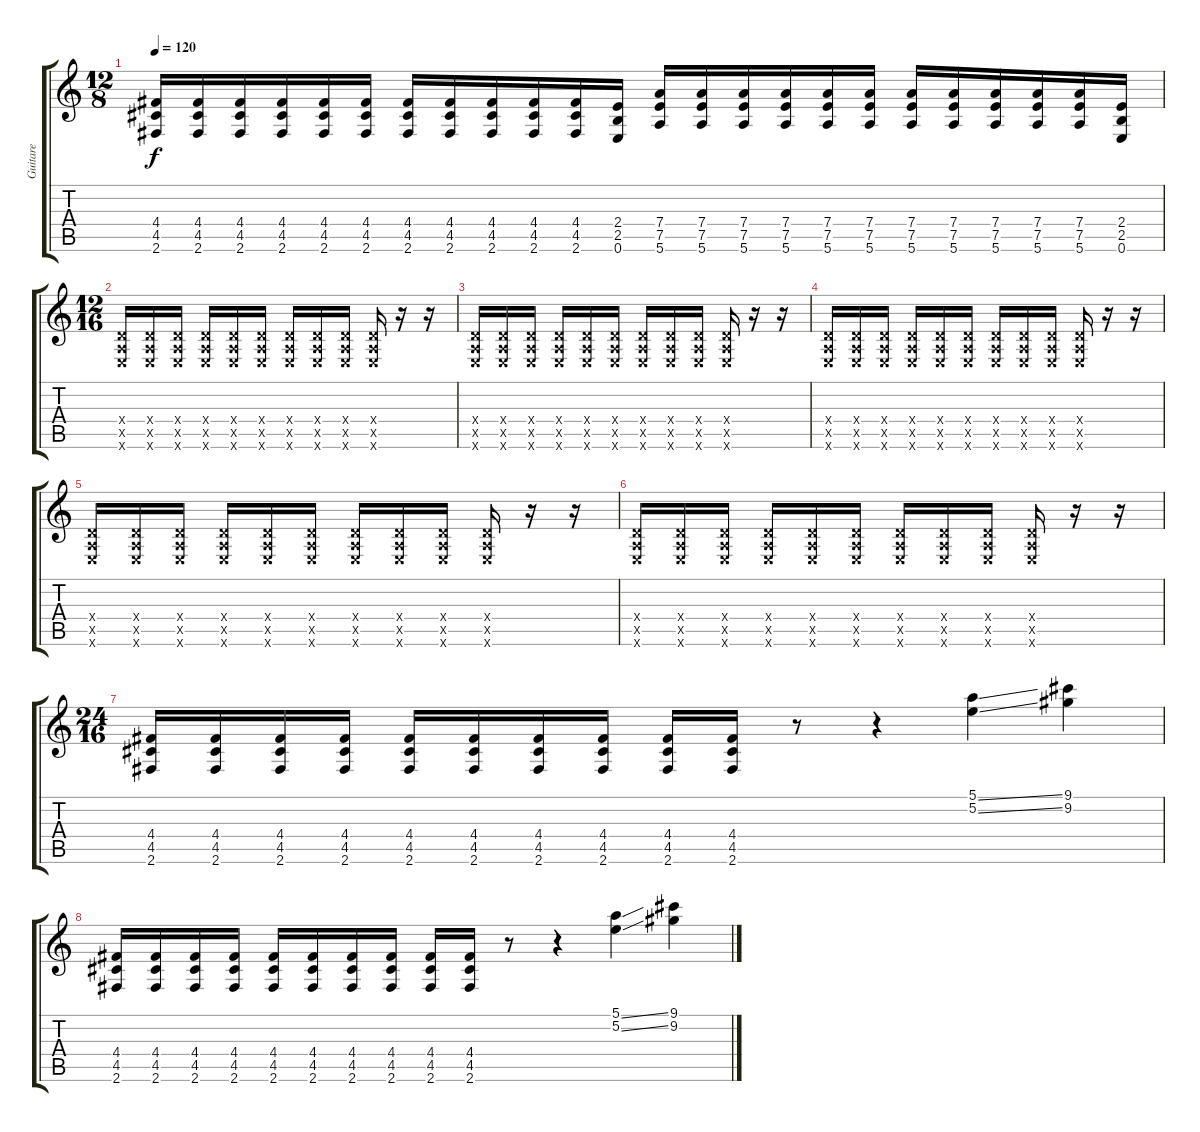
\track ("Guitare" "Guitare") {instrument distortionguitar}
\staff {score tabs}
\tuning (E4 B3 G3 D3 A2 E2) {hide}
\ts (12 8)
\tempo 120
\clef g2
\ks c
(4.4 4.5 2.6).16{dy f} (4.4 4.5 2.6).16 (4.4 4.5 2.6).16 (4.4 4.5 2.6).16 (4.4 4.5 2.6).16 (4.4 4.5 2.6).16 (4.4 4.5 2.6).16 (4.4 4.5 2.6).16 (4.4 4.5 2.6).16 (4.4 4.5 2.6).16 (4.4 4.5 2.6).16 (2.4 2.5 0.6).16 (7.4 7.5 5.6).16 (7.4 7.5 5.6).16 (7.4 7.5 5.6).16 (7.4 7.5 5.6).16 (7.4 7.5 5.6).16 (7.4 7.5 5.6).16 (7.4 7.5 5.6).16 (7.4 7.5 5.6).16 (7.4 7.5 5.6).16 (7.4 7.5 5.6).16 (7.4 7.5 5.6).16 (2.4 2.5 0.6).16 |
\ts (12 16)
(0.4{x} 0.5{x} 0.6{x}).16 (0.4{x} 0.5{x} 0.6{x}).16 (0.4{x} 0.5{x} 0.6{x}).16 (0.4{x} 0.5{x} 0.6{x}).16 (0.4{x} 0.5{x} 0.6{x}).16 (0.4{x} 0.5{x} 0.6{x}).16 (0.4{x} 0.5{x} 0.6{x}).16 (0.4{x} 0.5{x} 0.6{x}).16 (0.4{x} 0.5{x} 0.6{x}).16 (0.4{x} 0.5{x} 0.6{x}).16 r.16 r.16 |
(0.4{x} 0.5{x} 0.6{x}).16 (0.4{x} 0.5{x} 0.6{x}).16 (0.4{x} 0.5{x} 0.6{x}).16 (0.4{x} 0.5{x} 0.6{x}).16 (0.4{x} 0.5{x} 0.6{x}).16 (0.4{x} 0.5{x} 0.6{x}).16 (0.4{x} 0.5{x} 0.6{x}).16 (0.4{x} 0.5{x} 0.6{x}).16 (0.4{x} 0.5{x} 0.6{x}).16 (0.4{x} 0.5{x} 0.6{x}).16 r.16 r.16 |
(0.4{x} 0.5{x} 0.6{x}).16 (0.4{x} 0.5{x} 0.6{x}).16 (0.4{x} 0.5{x} 0.6{x}).16 (0.4{x} 0.5{x} 0.6{x}).16 (0.4{x} 0.5{x} 0.6{x}).16 (0.4{x} 0.5{x} 0.6{x}).16 (0.4{x} 0.5{x} 0.6{x}).16 (0.4{x} 0.5{x} 0.6{x}).16 (0.4{x} 0.5{x} 0.6{x}).16 (0.4{x} 0.5{x} 0.6{x}).16 r.16 r.16 |
(0.4{x} 0.5{x} 0.6{x}).16 (0.4{x} 0.5{x} 0.6{x}).16 (0.4{x} 0.5{x} 0.6{x}).16 (0.4{x} 0.5{x} 0.6{x}).16 (0.4{x} 0.5{x} 0.6{x}).16 (0.4{x} 0.5{x} 0.6{x}).16 (0.4{x} 0.5{x} 0.6{x}).16 (0.4{x} 0.5{x} 0.6{x}).16 (0.4{x} 0.5{x} 0.6{x}).16 (0.4{x} 0.5{x} 0.6{x}).16 r.16 r.16 |
(0.4{x} 0.5{x} 0.6{x}).16 (0.4{x} 0.5{x} 0.6{x}).16 (0.4{x} 0.5{x} 0.6{x}).16 (0.4{x} 0.5{x} 0.6{x}).16 (0.4{x} 0.5{x} 0.6{x}).16 (0.4{x} 0.5{x} 0.6{x}).16 (0.4{x} 0.5{x} 0.6{x}).16 (0.4{x} 0.5{x} 0.6{x}).16 (0.4{x} 0.5{x} 0.6{x}).16 (0.4{x} 0.5{x} 0.6{x}).16 r.16 r.16 |
\ts (24 16)
(4.4 4.5 2.6).16 (4.4 4.5 2.6).16 (4.4 4.5 2.6).16 (4.4 4.5 2.6).16 (4.4 4.5 2.6).16 (4.4 4.5 2.6).16 (4.4 4.5 2.6).16 (4.4 4.5 2.6).16 (4.4 4.5 2.6).16 (4.4 4.5 2.6).16 r.8 r.4 (5.1{ss} 5.2{ss}).4 (9.1 9.2).4 |
(4.4 4.5 2.6).16 (4.4 4.5 2.6).16 (4.4 4.5 2.6).16 (4.4 4.5 2.6).16 (4.4 4.5 2.6).16 (4.4 4.5 2.6).16 (4.4 4.5 2.6).16 (4.4 4.5 2.6).16 (4.4 4.5 2.6).16 (4.4 4.5 2.6).16 r.8 r.4 (5.1{ss} 5.2{ss}).4 (9.1 9.2).4
